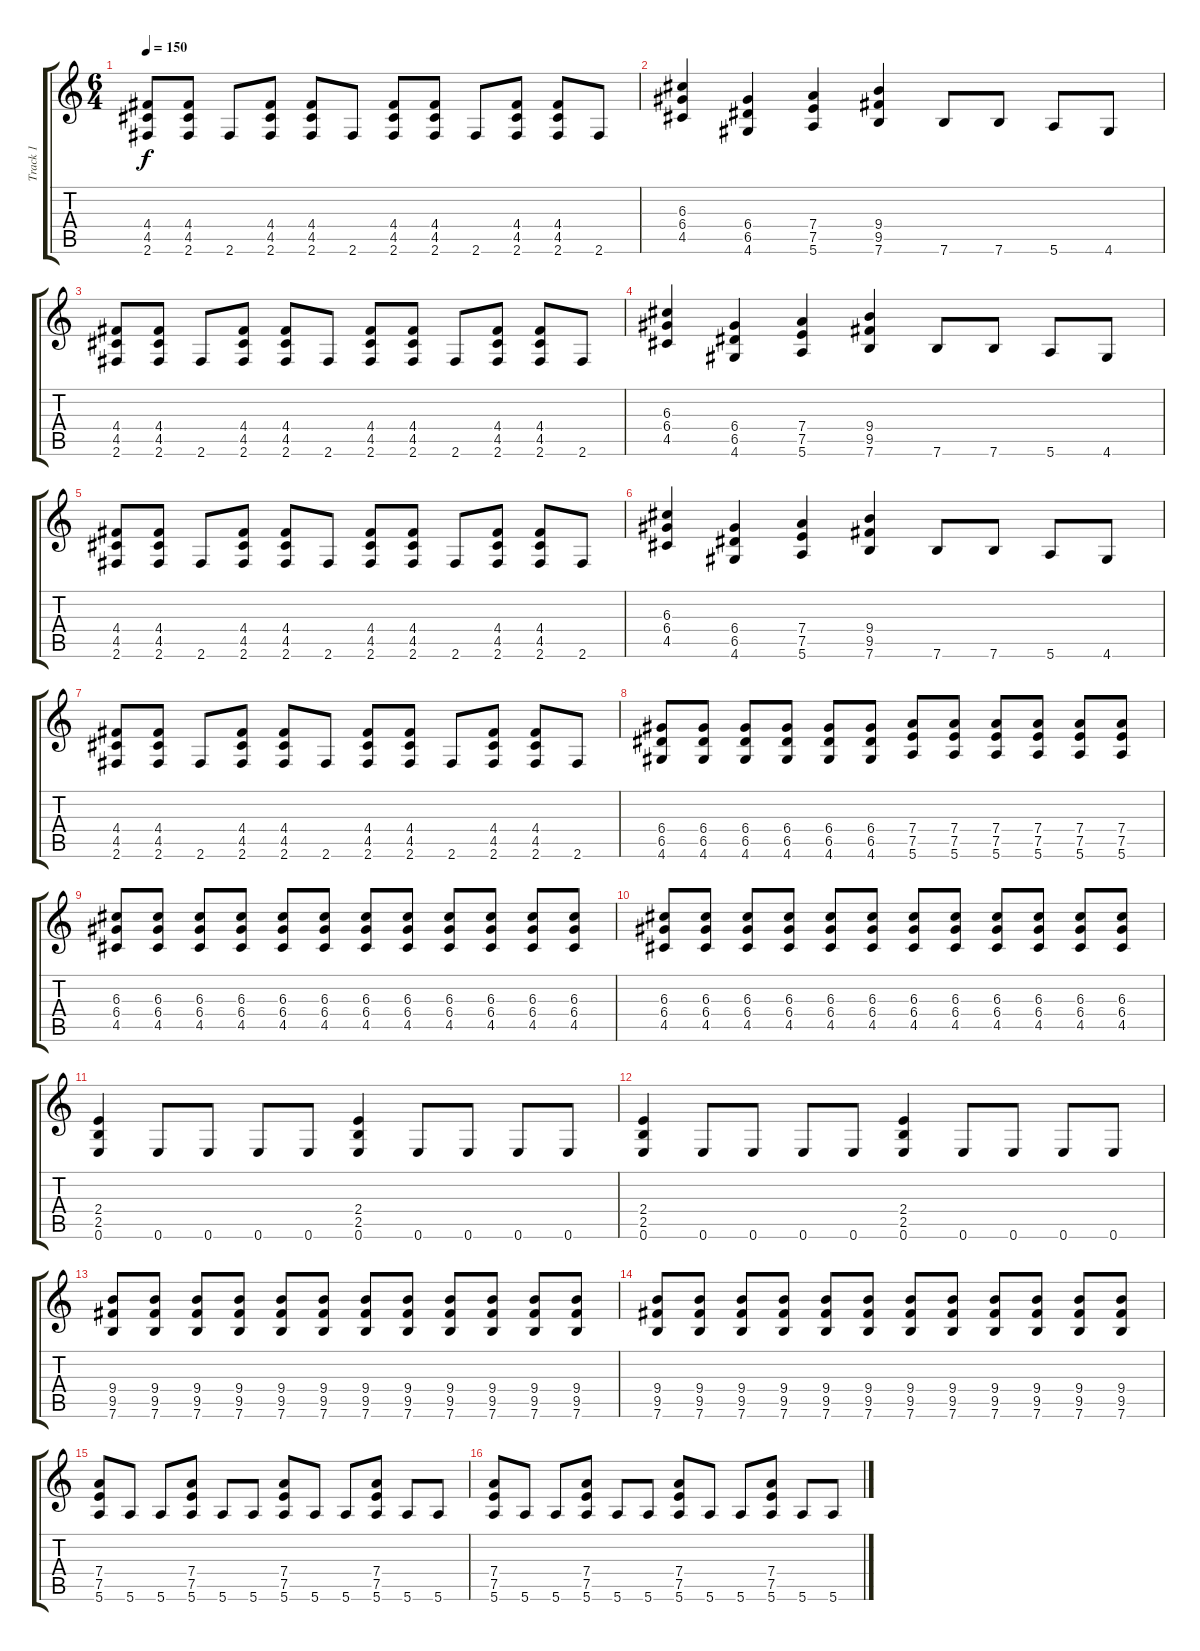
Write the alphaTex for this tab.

\track ("Track 1" "Track 1") {instrument overdrivenguitar}
\staff {score tabs}
\tuning (E4 B3 G3 D3 A2 E2) {hide}
\ts (6 4)
\tempo 150
\clef g2
\ks c
(4.4 4.5 2.6).8{dy f instrument overdrivenguitar} (4.4 4.5 2.6).8 2.6.8 (4.4 4.5 2.6).8 (4.4 4.5 2.6).8 2.6.8 (4.4 4.5 2.6).8 (4.4 4.5 2.6).8 2.6.8 (4.4 4.5 2.6).8 (4.4 4.5 2.6).8 2.6.8 |
(6.3 6.4 4.5).4 (6.4 6.5 4.6).4 (7.4 7.5 5.6).4 (9.4 9.5 7.6).4 7.6.8 7.6.8 5.6.8 4.6.8 |
(4.4 4.5 2.6).8 (4.4 4.5 2.6).8 2.6.8 (4.4 4.5 2.6).8 (4.4 4.5 2.6).8 2.6.8 (4.4 4.5 2.6).8 (4.4 4.5 2.6).8 2.6.8 (4.4 4.5 2.6).8 (4.4 4.5 2.6).8 2.6.8 |
(6.3 6.4 4.5).4 (6.4 6.5 4.6).4 (7.4 7.5 5.6).4 (9.4 9.5 7.6).4 7.6.8 7.6.8 5.6.8 4.6.8 |
(4.4 4.5 2.6).8 (4.4 4.5 2.6).8 2.6.8 (4.4 4.5 2.6).8 (4.4 4.5 2.6).8 2.6.8 (4.4 4.5 2.6).8 (4.4 4.5 2.6).8 2.6.8 (4.4 4.5 2.6).8 (4.4 4.5 2.6).8 2.6.8 |
(6.3 6.4 4.5).4 (6.4 6.5 4.6).4 (7.4 7.5 5.6).4 (9.4 9.5 7.6).4 7.6.8 7.6.8 5.6.8 4.6.8 |
(4.4 4.5 2.6).8 (4.4 4.5 2.6).8 2.6.8 (4.4 4.5 2.6).8 (4.4 4.5 2.6).8 2.6.8 (4.4 4.5 2.6).8 (4.4 4.5 2.6).8 2.6.8 (4.4 4.5 2.6).8 (4.4 4.5 2.6).8 2.6.8 |
(6.4 6.5 4.6).8 (6.4 6.5 4.6).8 (6.4 6.5 4.6).8 (6.4 6.5 4.6).8 (6.4 6.5 4.6).8 (6.4 6.5 4.6).8 (7.4 7.5 5.6).8 (7.4 7.5 5.6).8 (7.4 7.5 5.6).8 (7.4 7.5 5.6).8 (7.4 7.5 5.6).8 (7.4 7.5 5.6).8 |
(6.3 6.4 4.5).8 (6.3 6.4 4.5).8 (6.3 6.4 4.5).8 (6.3 6.4 4.5).8 (6.3 6.4 4.5).8 (6.3 6.4 4.5).8 (6.3 6.4 4.5).8 (6.3 6.4 4.5).8 (6.3 6.4 4.5).8 (6.3 6.4 4.5).8 (6.3 6.4 4.5).8 (6.3 6.4 4.5).8 |
(6.3 6.4 4.5).8 (6.3 6.4 4.5).8 (6.3 6.4 4.5).8 (6.3 6.4 4.5).8 (6.3 6.4 4.5).8 (6.3 6.4 4.5).8 (6.3 6.4 4.5).8 (6.3 6.4 4.5).8 (6.3 6.4 4.5).8 (6.3 6.4 4.5).8 (6.3 6.4 4.5).8 (6.3 6.4 4.5).8 |
(2.4 2.5 0.6).4 0.6.8 0.6.8 0.6.8 0.6.8 (2.4 2.5 0.6).4 0.6.8 0.6.8 0.6.8 0.6.8 |
(2.4 2.5 0.6).4 0.6.8 0.6.8 0.6.8 0.6.8 (2.4 2.5 0.6).4 0.6.8 0.6.8 0.6.8 0.6.8 |
(9.4 9.5 7.6).8 (9.4 9.5 7.6).8 (9.4 9.5 7.6).8 (9.4 9.5 7.6).8 (9.4 9.5 7.6).8 (9.4 9.5 7.6).8 (9.4 9.5 7.6).8 (9.4 9.5 7.6).8 (9.4 9.5 7.6).8 (9.4 9.5 7.6).8 (9.4 9.5 7.6).8 (9.4 9.5 7.6).8 |
(9.4 9.5 7.6).8 (9.4 9.5 7.6).8 (9.4 9.5 7.6).8 (9.4 9.5 7.6).8 (9.4 9.5 7.6).8 (9.4 9.5 7.6).8 (9.4 9.5 7.6).8 (9.4 9.5 7.6).8 (9.4 9.5 7.6).8 (9.4 9.5 7.6).8 (9.4 9.5 7.6).8 (9.4 9.5 7.6).8 |
(7.4 7.5 5.6).8 5.6.8 5.6.8 (7.4 7.5 5.6).8 5.6.8 5.6.8 (7.4 7.5 5.6).8 5.6.8 5.6.8 (7.4 7.5 5.6).8 5.6.8 5.6.8 |
(7.4 7.5 5.6).8 5.6.8 5.6.8 (7.4 7.5 5.6).8 5.6.8 5.6.8 (7.4 7.5 5.6).8 5.6.8 5.6.8 (7.4 7.5 5.6).8 5.6.8 5.6.8
